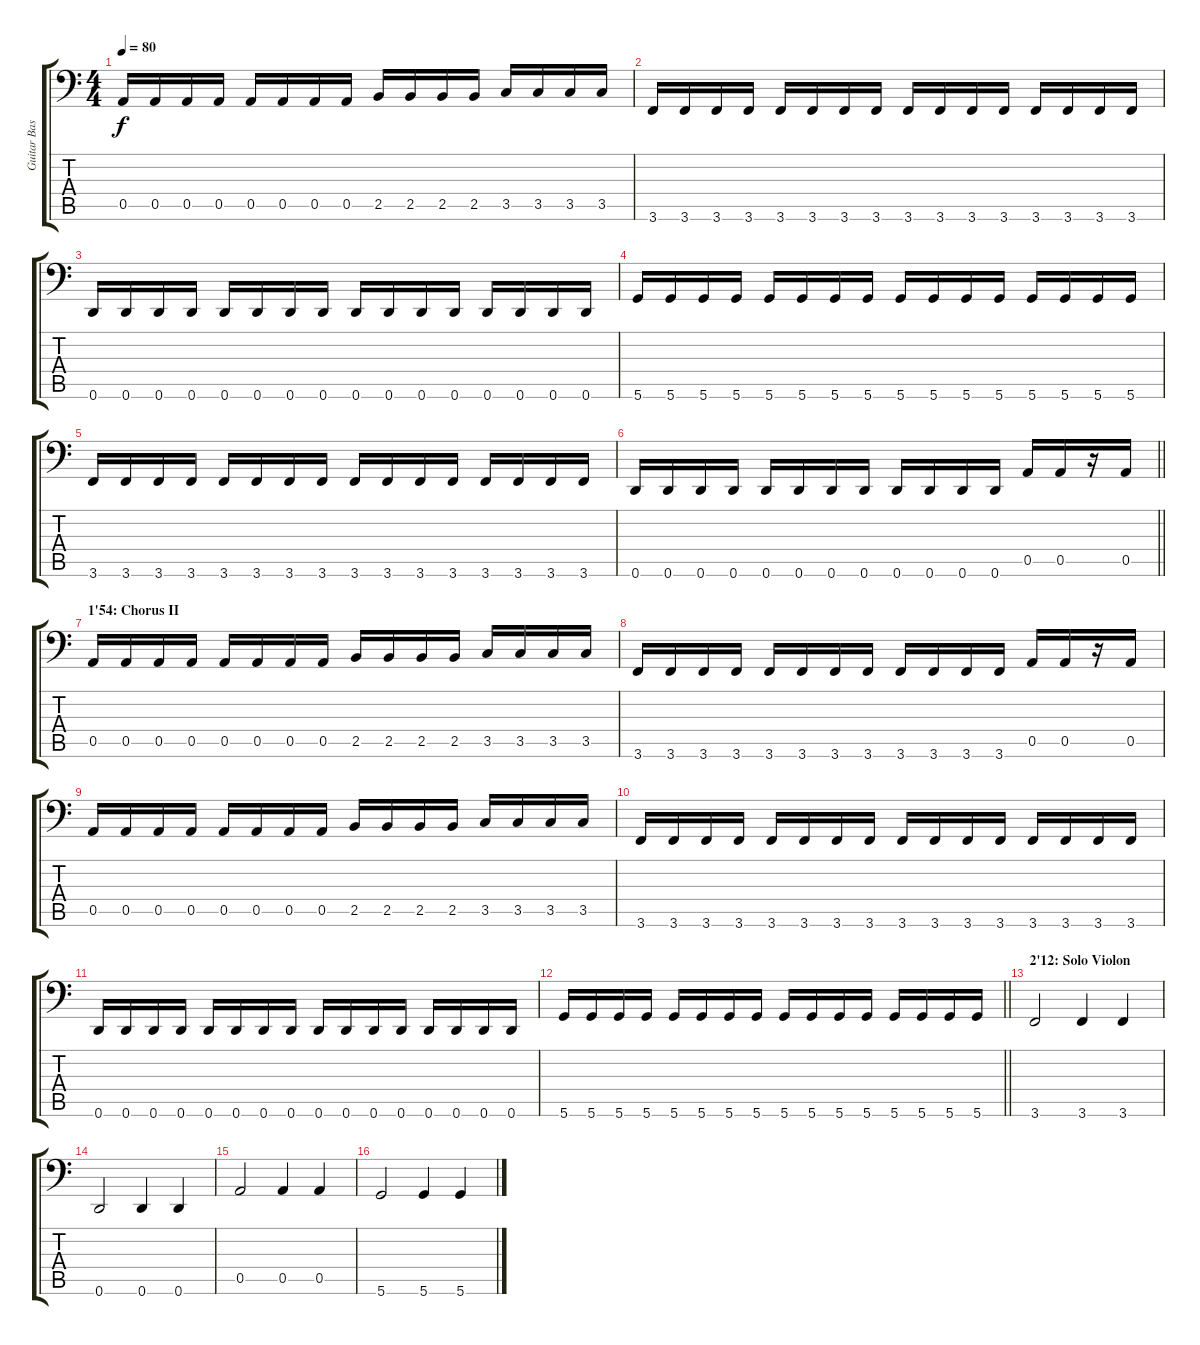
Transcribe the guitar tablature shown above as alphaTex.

\track ("Guitar Bass" "Guitar Bas") {instrument electricbassfinger}
\staff {score tabs}
\tuning (Gb3 D3 A2 E2 A1 D1) {hide}
\ts (4 4)
\tempo 80
\clef f4
\ks c
0.5.16{dy f} 0.5.16 0.5.16 0.5.16 0.5.16 0.5.16 0.5.16 0.5.16 2.5.16 2.5.16 2.5.16 2.5.16 3.5.16 3.5.16 3.5.16 3.5.16 |
3.6.16 3.6.16 3.6.16 3.6.16 3.6.16 3.6.16 3.6.16 3.6.16 3.6.16 3.6.16 3.6.16 3.6.16 3.6.16 3.6.16 3.6.16 3.6.16 |
0.6.16 0.6.16 0.6.16 0.6.16 0.6.16 0.6.16 0.6.16 0.6.16 0.6.16 0.6.16 0.6.16 0.6.16 0.6.16 0.6.16 0.6.16 0.6.16 |
5.6.16 5.6.16 5.6.16 5.6.16 5.6.16 5.6.16 5.6.16 5.6.16 5.6.16 5.6.16 5.6.16 5.6.16 5.6.16 5.6.16 5.6.16 5.6.16 |
3.6.16 3.6.16 3.6.16 3.6.16 3.6.16 3.6.16 3.6.16 3.6.16 3.6.16 3.6.16 3.6.16 3.6.16 3.6.16 3.6.16 3.6.16 3.6.16 |
\barLineRight lightlight
0.6.16 0.6.16 0.6.16 0.6.16 0.6.16 0.6.16 0.6.16 0.6.16 0.6.16 0.6.16 0.6.16 0.6.16 0.5.16 0.5.16 r.16 0.5.16 |
\section ("" "1'54: Chorus II")
0.5.16 0.5.16 0.5.16 0.5.16 0.5.16 0.5.16 0.5.16 0.5.16 2.5.16 2.5.16 2.5.16 2.5.16 3.5.16 3.5.16 3.5.16 3.5.16 |
3.6.16 3.6.16 3.6.16 3.6.16 3.6.16 3.6.16 3.6.16 3.6.16 3.6.16 3.6.16 3.6.16 3.6.16 0.5.16 0.5.16 r.16 0.5.16 |
0.5.16 0.5.16 0.5.16 0.5.16 0.5.16 0.5.16 0.5.16 0.5.16 2.5.16 2.5.16 2.5.16 2.5.16 3.5.16 3.5.16 3.5.16 3.5.16 |
3.6.16 3.6.16 3.6.16 3.6.16 3.6.16 3.6.16 3.6.16 3.6.16 3.6.16 3.6.16 3.6.16 3.6.16 3.6.16 3.6.16 3.6.16 3.6.16 |
0.6.16 0.6.16 0.6.16 0.6.16 0.6.16 0.6.16 0.6.16 0.6.16 0.6.16 0.6.16 0.6.16 0.6.16 0.6.16 0.6.16 0.6.16 0.6.16 |
\barLineRight lightlight
5.6.16 5.6.16 5.6.16 5.6.16 5.6.16 5.6.16 5.6.16 5.6.16 5.6.16 5.6.16 5.6.16 5.6.16 5.6.16 5.6.16 5.6.16 5.6.16 |
\section ("" "2'12: Solo Violon")
3.6.2 3.6.4 3.6.4 |
0.6.2 0.6.4 0.6.4 |
0.5.2 0.5.4 0.5.4 |
5.6.2 5.6.4 5.6.4
